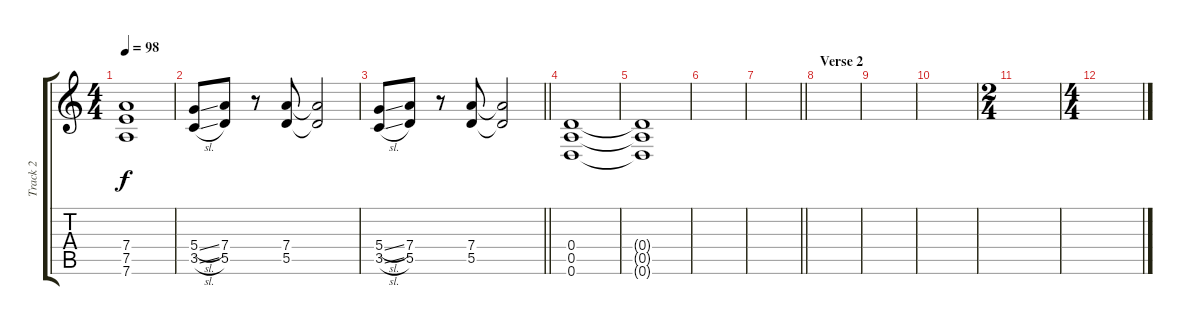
\track ("Track 2" "Track 2") {instrument distortionguitar}
\staff {score tabs}
\tuning (D4 B3 G3 D3 A2 D2) {hide}
\ts (4 4)
\tempo 98
\clef g2
\ks c
(7.4 7.5 7.6).1{dy f} |
(5.4{sl} 3.5{sl}).8 (7.4 5.5).8 r.8 (7.4 5.5).8 (7.4{t} 5.5{t}).2 |
\barLineRight lightlight
(5.4{sl} 3.5{sl}).8 (7.4 5.5).8 r.8 (7.4 5.5).8 (7.4{t} 5.5{t}).2 |
(0.4 0.5 0.6).1 |
(0.4{t} 0.5{t} 0.6{t}).1 |
|
\barLineRight lightlight
|
\section ("" "Verse 2")
|
|
|
\ts (2 4)
|
\ts (4 4)
